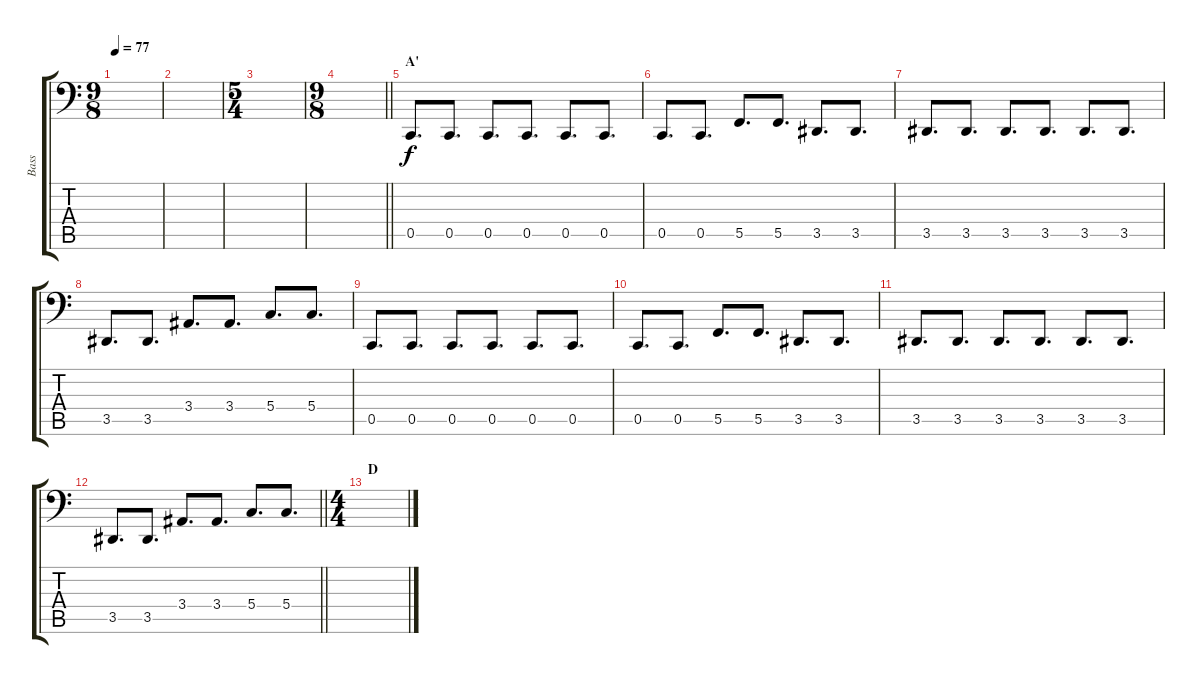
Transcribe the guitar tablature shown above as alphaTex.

\track ("Bass" "Bass") {instrument electricbasspick}
\staff {score tabs}
\tuning (Bb2 F2 C2 G1 C1 A0) {hide}
\ts (9 8)
\tempo 77
\clef f4
\ks c
|
|
\ts (5 4)
|
\ts (9 8)
\barLineRight lightlight
|
\section ("" "A'")
0.5.8{d} 0.5.8{d} 0.5.8{d} 0.5.8{d} 0.5.8{d} 0.5.8{d} |
0.5.8{d} 0.5.8{d} 5.5.8{d} 5.5.8{d} 3.5.8{d} 3.5.8{d} |
3.5.8{d} 3.5.8{d} 3.5.8{d} 3.5.8{d} 3.5.8{d} 3.5.8{d} |
3.5.8{d} 3.5.8{d} 3.4.8{d} 3.4.8{d} 5.4.8{d} 5.4.8{d} |
0.5.8{d} 0.5.8{d} 0.5.8{d} 0.5.8{d} 0.5.8{d} 0.5.8{d} |
0.5.8{d} 0.5.8{d} 5.5.8{d} 5.5.8{d} 3.5.8{d} 3.5.8{d} |
3.5.8{d} 3.5.8{d} 3.5.8{d} 3.5.8{d} 3.5.8{d} 3.5.8{d} |
\barLineRight lightlight
3.5.8{d} 3.5.8{d} 3.4.8{d} 3.4.8{d} 5.4.8{d} 5.4.8{d} |
\ts (4 4)
\section ("" "D")
